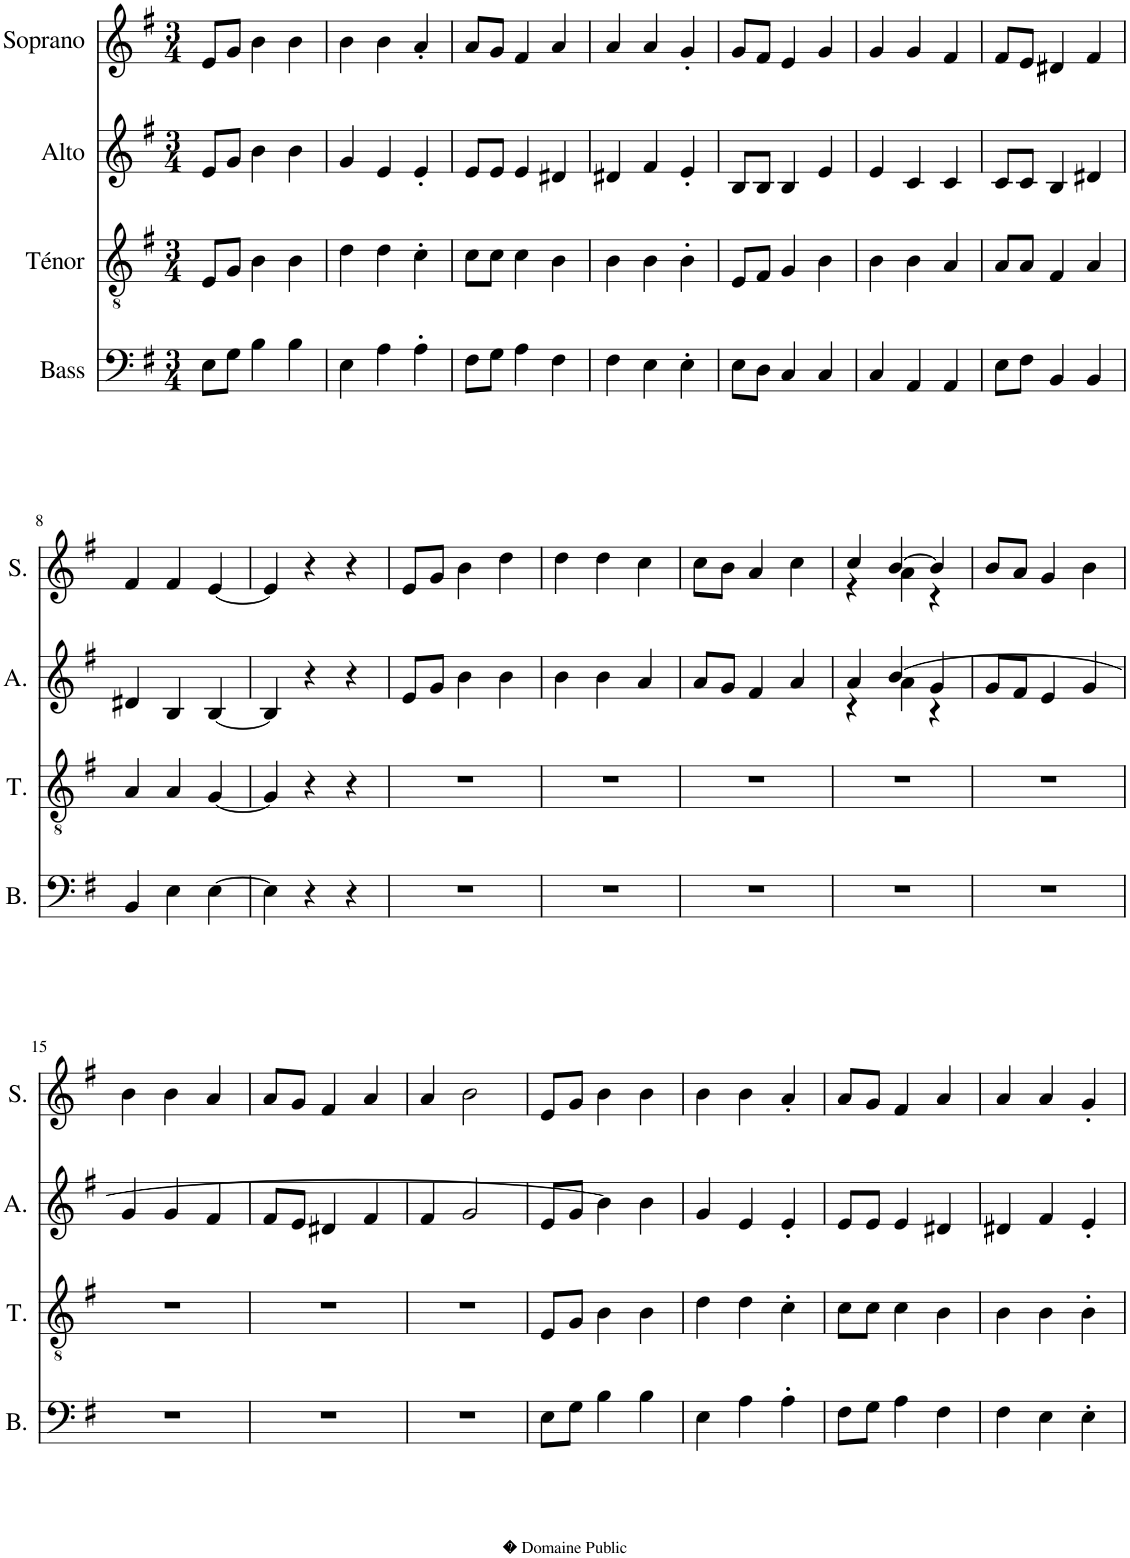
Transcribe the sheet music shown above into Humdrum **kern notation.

**kern	**kern	**kern	**kern
*part4	*part3	*part2	*part1
*staff4	*staff3	*staff2	*staff1
*I"Bass	*I"Ténor	*I"Alto	*I"Soprano
*I'B.	*I'T.	*I'A.	*I'S.
*clefF4	*clefGv2	*clefG2	*clefG2
*k[f#]	*k[f#]	*k[f#]	*k[f#]
*M3/4	*M3/4	*M3/4	*M3/4
=1	=1	=1	=1
8E\L	8E/L	8e/L	8e/L
8G\J	8G/J	8g/J	8g/J
4B\	4B\	4b\	4b\
4B\	4B\	4b\	4b\
=2	=2	=2	=2
4E\	4d\	4g/	4b\
4A\	4d\	4e/	4b\
4A'\	4c'\	4e'/	4a'/
=3	=3	=3	=3
8F#\L	8c\L	8e/L	8a/L
8G\J	8c\J	8e/J	8g/J
4A\	4c\	4e/	4f#/
4F#\	4B\	4d#X/	4a/
=4	=4	=4	=4
4F#\	4B\	4d#X/	4a/
4E\	4B\	4f#/	4a/
4E'\	4B'\	4e'/	4g'/
=5	=5	=5	=5
8E\L	8E/L	8B/L	8g/L
8D\J	8F#/J	8B/J	8f#/J
4C/	4G/	4B/	4e/
4C/	4B\	4e/	4g/
=6	=6	=6	=6
4C/	4B\	4e/	4g/
4AA/	4B\	4c/	4g/
4AA/	4A/	4c/	4f#/
=7	=7	=7	=7
8E\L	8A/L	8c/L	8f#/L
8F#\J	8A/J	8c/J	8e/J
4BB/	4F#/	4B/	4d#X/
4BB/	4A/	4d#X/	4f#/
!!LO:LB:g=z
=8	=8	=8	=8
4BB/	4A/	4d#X/	4f#/
4E\	4A/	4B/	4f#/
[4E\	[4G/	[4B/	[4e/
=9	=9	=9	=9
4E\]	4G/]	4B/]	4e/]
4r	4r	4r	4r
4r	4r	4r	4r
=10	=10	=10	=10
2.r	2.r	8e/L	8e/L
.	.	8g/J	8g/J
.	.	4b\	4b\
.	.	4b\	4dd\
=11	=11	=11	=11
2.r	2.r	4b\	4dd\
.	.	4b\	4dd\
.	.	4a/	4cc\
=12	=12	=12	=12
2.r	2.r	8a/L	8cc\L
.	.	8g/J	8b\J
.	.	4f#/	4a/
.	.	4a/	4cc\
=13	=13	=13	=13
*	*	*^	*^
2.r	2.r	4a/	4r	4cc/	4r
.	.	[4b/	4a\	[4b/	4a\
.	.	4g/	4r	4b/]	4r
*	*	*v	*v	*	*
*	*	*	*v	*v
=14	=14	=14	=14
2.r	2.r	8g/L	8b/L
.	.	8f#/J	8a/J
.	.	4e/	4g/
.	.	4g/	4b\
!!LO:LB:g=z
=15	=15	=15	=15
2.r	2.r	4g/	4b\
.	.	4g/	4b\
.	.	4f#/	4a/
=16	=16	=16	=16
2.r	2.r	8f#/L	8a/L
.	.	8e/J	8g/J
.	.	4d#X/	4f#/
.	.	4f#/	4a/
=17	=17	=17	=17
2.r	2.r	4f#/	4a/
.	.	2g/	2b\
=18	=18	=18	=18
8E\L	8E/L	8e/L	8e/L
8G\J	8G/J	8g/J	8g/J
4B\	4B\	4b\]	4b\
4B\	4B\	4b\	4b\
=19	=19	=19	=19
4E\	4d\	4g/	4b\
4A\	4d\	4e/	4b\
4A'\	4c'\	4e'/	4a'/
=20	=20	=20	=20
8F#\L	8c\L	8e/L	8a/L
8G\J	8c\J	8e/J	8g/J
4A\	4c\	4e/	4f#/
4F#\	4B\	4d#X/	4a/
=21	=21	=21	=21
4F#\	4B\	4d#X/	4a/
4E\	4B\	4f#/	4a/
4E'\	4B'\	4e'/	4g'/
=	=	=	=
*-	*-	*-	*-
